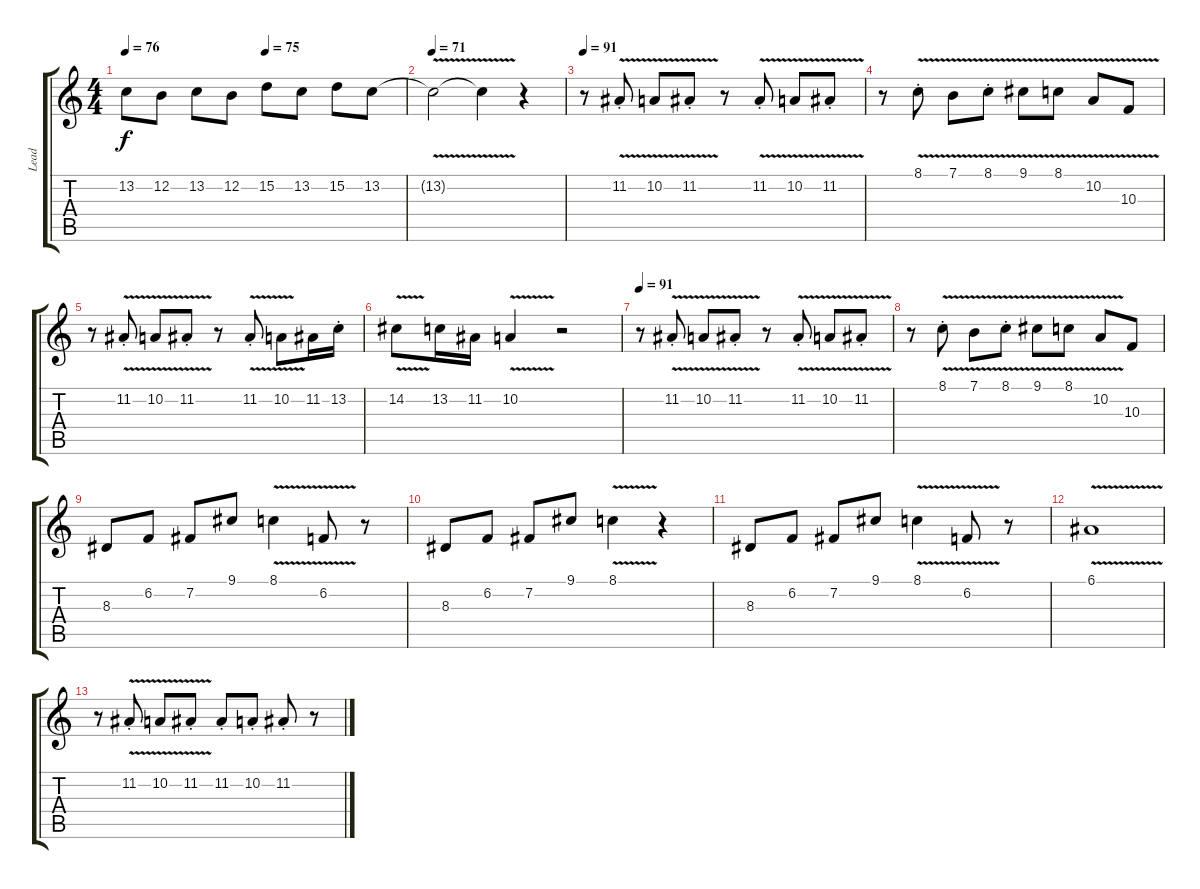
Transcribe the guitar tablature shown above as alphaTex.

\track ("Lead" "Lead") {instrument lead1square}
\staff {score tabs}
\tuning (E4 B3 G3 D3 A2 E2) {hide}
\ts (4 4)
\tempo 76
\tempo (75 0.5)
\clef g2
\ks c
13.2.8{dy f} 12.2.8 13.2.8 12.2.8 15.2.8 13.2.8 15.2.8 13.2.8 |
\tempo 71
13.2{v t}.2 13.2{t}.4 r.4 |
\tempo 91
r.8 11.2{v st}.8 10.2{v}.8 11.2{v st}.8 r.8 11.2{v st}.8 10.2{v}.8 11.2{v st}.8 |
r.8 8.1{v st}.8 7.1{v}.8 8.1{v st}.8 9.1{v}.8 8.1{v}.8 10.2{v}.8 10.3{v}.8 |
r.8 11.2{v st}.8 10.2{v}.8 11.2{v st}.8 r.8 11.2{v st}.8 10.2{v}.8 11.2.16 13.2{st}.16 |
14.2{v}.8 13.2.16 11.2.16 10.2{v}.4 r.2 |
\tempo 91
r.8 11.2{v st}.8 10.2{v}.8 11.2{v st}.8 r.8 11.2{v st}.8 10.2{v}.8 11.2{v st}.8 |
r.8 8.1{v st}.8 7.1{v}.8 8.1{v st}.8 9.1{v}.8 8.1{v}.8 10.2{v}.8 10.3.8 |
8.3.8 6.2.8 7.2.8 9.1.8 8.1{v}.4 6.2{v}.8 r.8 |
8.3.8 6.2.8 7.2.8 9.1.8 8.1{v}.4 r.4 |
8.3.8 6.2.8 7.2.8 9.1.8 8.1{v}.4 6.2{v}.8 r.8 |
6.1{v}.1 |
r.8 11.2{v st}.8 10.2{v}.8 11.2{v st}.8 11.2{st}.8 10.2{st}.8 11.2{st}.8 r.8
